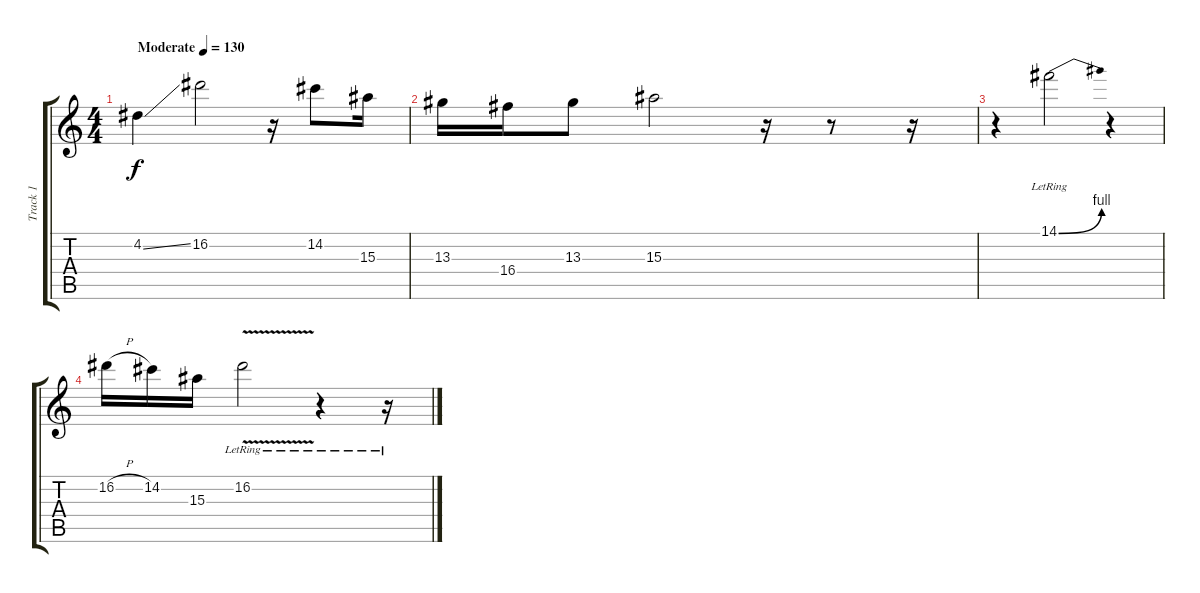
\track ("Track 1" "Track 1") {instrument overdrivenguitar}
\staff {score tabs}
\tuning (E4 B3 G3 D3 A2 E2) {hide}
\ts (4 4)
\tempo (130 "Moderate")
\clef g2
\ks c
4.2{ss}.4{dy f instrument overdrivenguitar} 16.2.2 r.16 14.2.8 15.3.16 |
13.3.16 16.4.16 13.3.8 15.3.2 r.16 r.8 r.16 |
r.4 14.1{be (bend 0 0 60 4) lr}.2 r.4 |
16.2{h}.16 14.2.16 15.3.16 16.2{v lr}.2 r.4 r.16
